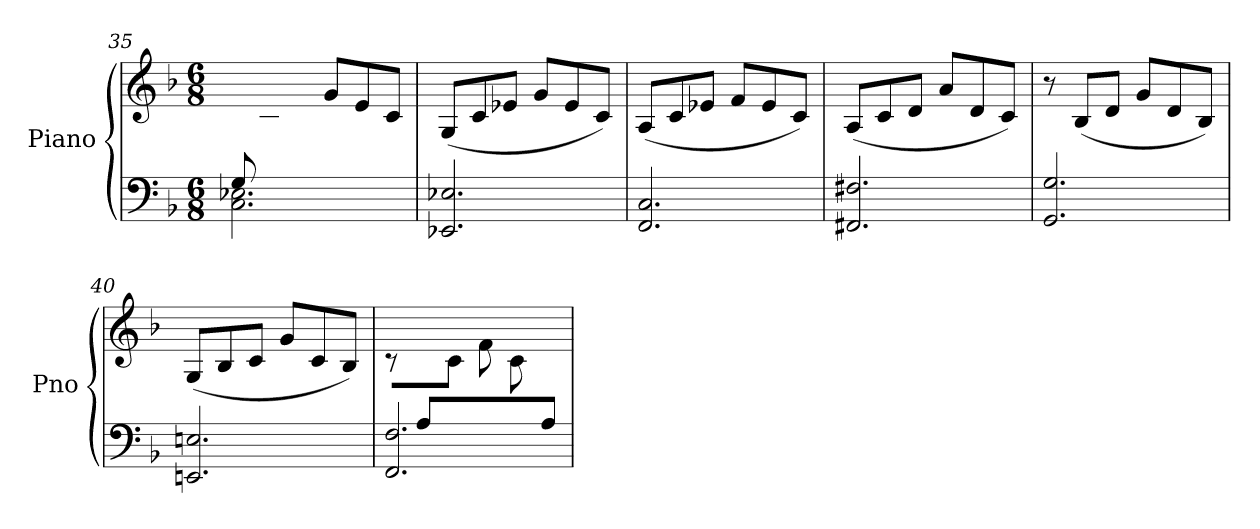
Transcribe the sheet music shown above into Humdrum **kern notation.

**kern	**kern
*part1	*part1
*staff2	*staff1
*I"Piano	*
*I'Pno	*
*clefF4	*clefG2
*k[b-]	*k[b-]
*M6/8	*M6/8
=35	=35
*^	*
(>8G/L	2.C\ 2.E-X\	8ryy
2ryy	.	8c\
.	.	8e-X\J
.	.	8g/L
.	.	8e-/
8ryy	.	8c/J)
*v	*v	*
=36	=36
2.EE-X/ 2.E-X/	(<8G/L
.	8c/
.	8e-X/J
.	8g/L
.	8e-/
.	8c/J)
=37	=37
2.FF/ 2.C/	(<8A/L
.	8c/
.	8e-X/J
.	8f/L
.	8e-/
.	8c/J)
=38	=38
2.FF#X/ 2.F#X/	(<8A/L
.	8c/
.	8d/J
.	8a/L
.	8d/
.	8c/J)
!!LO:LB:g=z
=39	=39
2.GG/ 2.G/	8r
.	(<8B-/L
.	8d/J
.	8g/L
.	8d/
.	8B-/J)
=40	=40
2.EEn/ 2.En/	(<8G/L
.	8B-/
.	8c/J
.	8g/L
.	8c/
.	8B-/J)
=41	=41
*^	*
8ryy	2.FF/ 2.F/	8r
8A/L	.	8ryy
4.ryy	.	8c\J
.	.	8f\L
.	.	8c\
8A/J	.	8ryy
*v	*v	*
=	=
*-	*-
